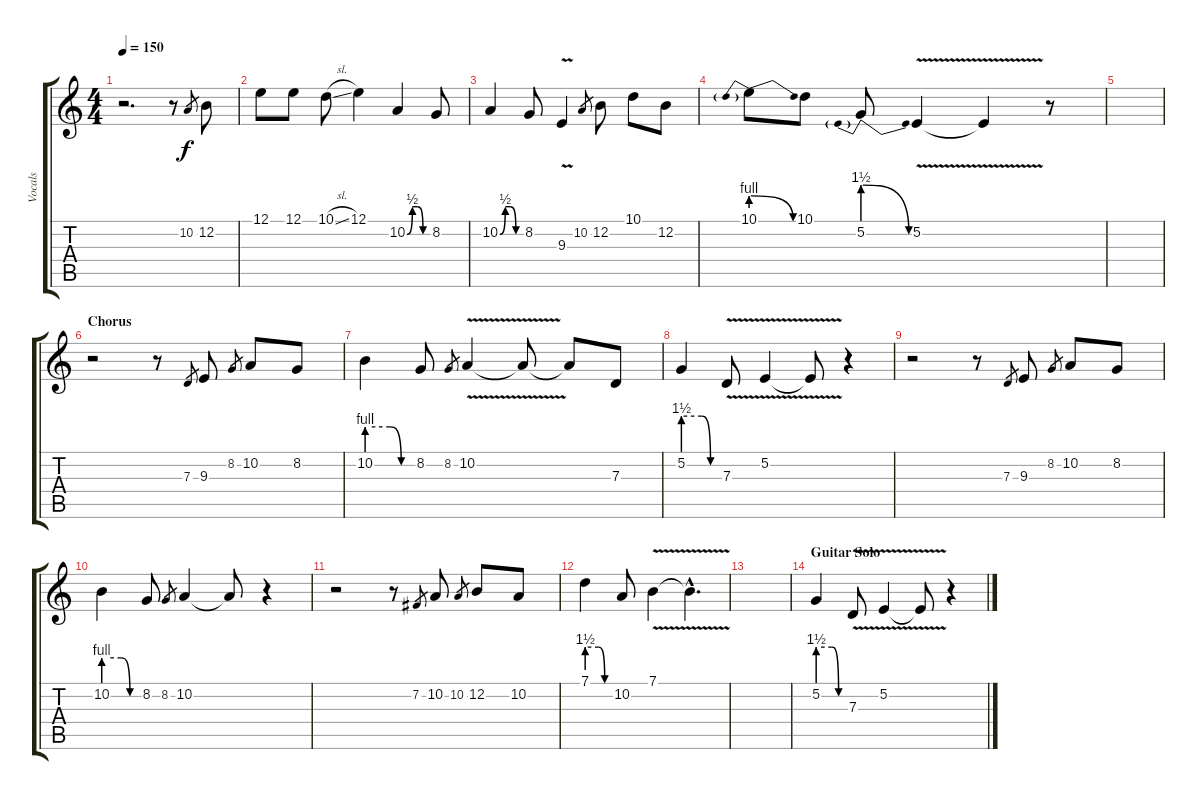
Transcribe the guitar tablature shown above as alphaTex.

\track ("Vocals" "Vocals") {instrument lead2sawtooth}
\staff {score tabs}
\tuning (E4 B3 G3 D3 A2 E2) {hide}
\ts (4 4)
\tempo 150
\clef g2
\ks c
r.2{d dy f} r.8 10.2.8{gr} 12.2.8 |
12.1.8 12.1.8 10.1{sl}.8 12.1.4 10.2{be (custom 0 0 15 2 30 2 45 0 60 0)}.4 8.2.8 |
10.2{be (custom 0 0 15 2 30 2 45 0 60 0)}.4 8.2.8 9.3{v}.4 10.2.8{gr} 12.2.8 10.1.8 12.2.8 |
10.1{be (prebendrelease 0 4 60 0)}.8 10.1.8 5.2{be (prebendrelease 0 6 60 0)}.8 5.2{v}.4 5.2{t}.4 r.8 |
|
\section ("" "Chorus")
r.2 r.8 7.3.8{gr} 9.3.8 8.2.8{gr} 10.2.8 8.2.8 |
10.2{be (custom 0 4 30 4 45 0 60 0)}.4 8.2.8 8.2.8{gr} 10.2{v}.4 10.2{t}.8 10.2{t}.8 7.3.8 |
5.2{be (custom 0 6 31 6 46 0 60 0)}.4 7.3{v}.8 5.2{v}.4 5.2{t}.8 r.4 |
r.2 r.8 7.3.8{gr} 9.3.8 8.2.8{gr} 10.2.8 8.2.8 |
10.2{be (custom 0 4 30 4 45 0 60 0)}.4 8.2.8 8.2.8{gr} 10.2.4 10.2{t}.8 r.4 |
r.2 r.8 7.2.8{gr} 10.2.8 10.2.8{gr} 12.2.8 10.2.8 |
7.1{be (custom 0 6 30 6 46 0 60 0)}.4 10.2.8 7.1{v}.4 7.1{hac t}.4{d} |
|
\section ("" "Guitar Solo")
5.2{be (custom 0 6 31 6 46 0 60 0)}.4 7.3{v}.8 5.2{v}.4 5.2{t}.8 r.4
